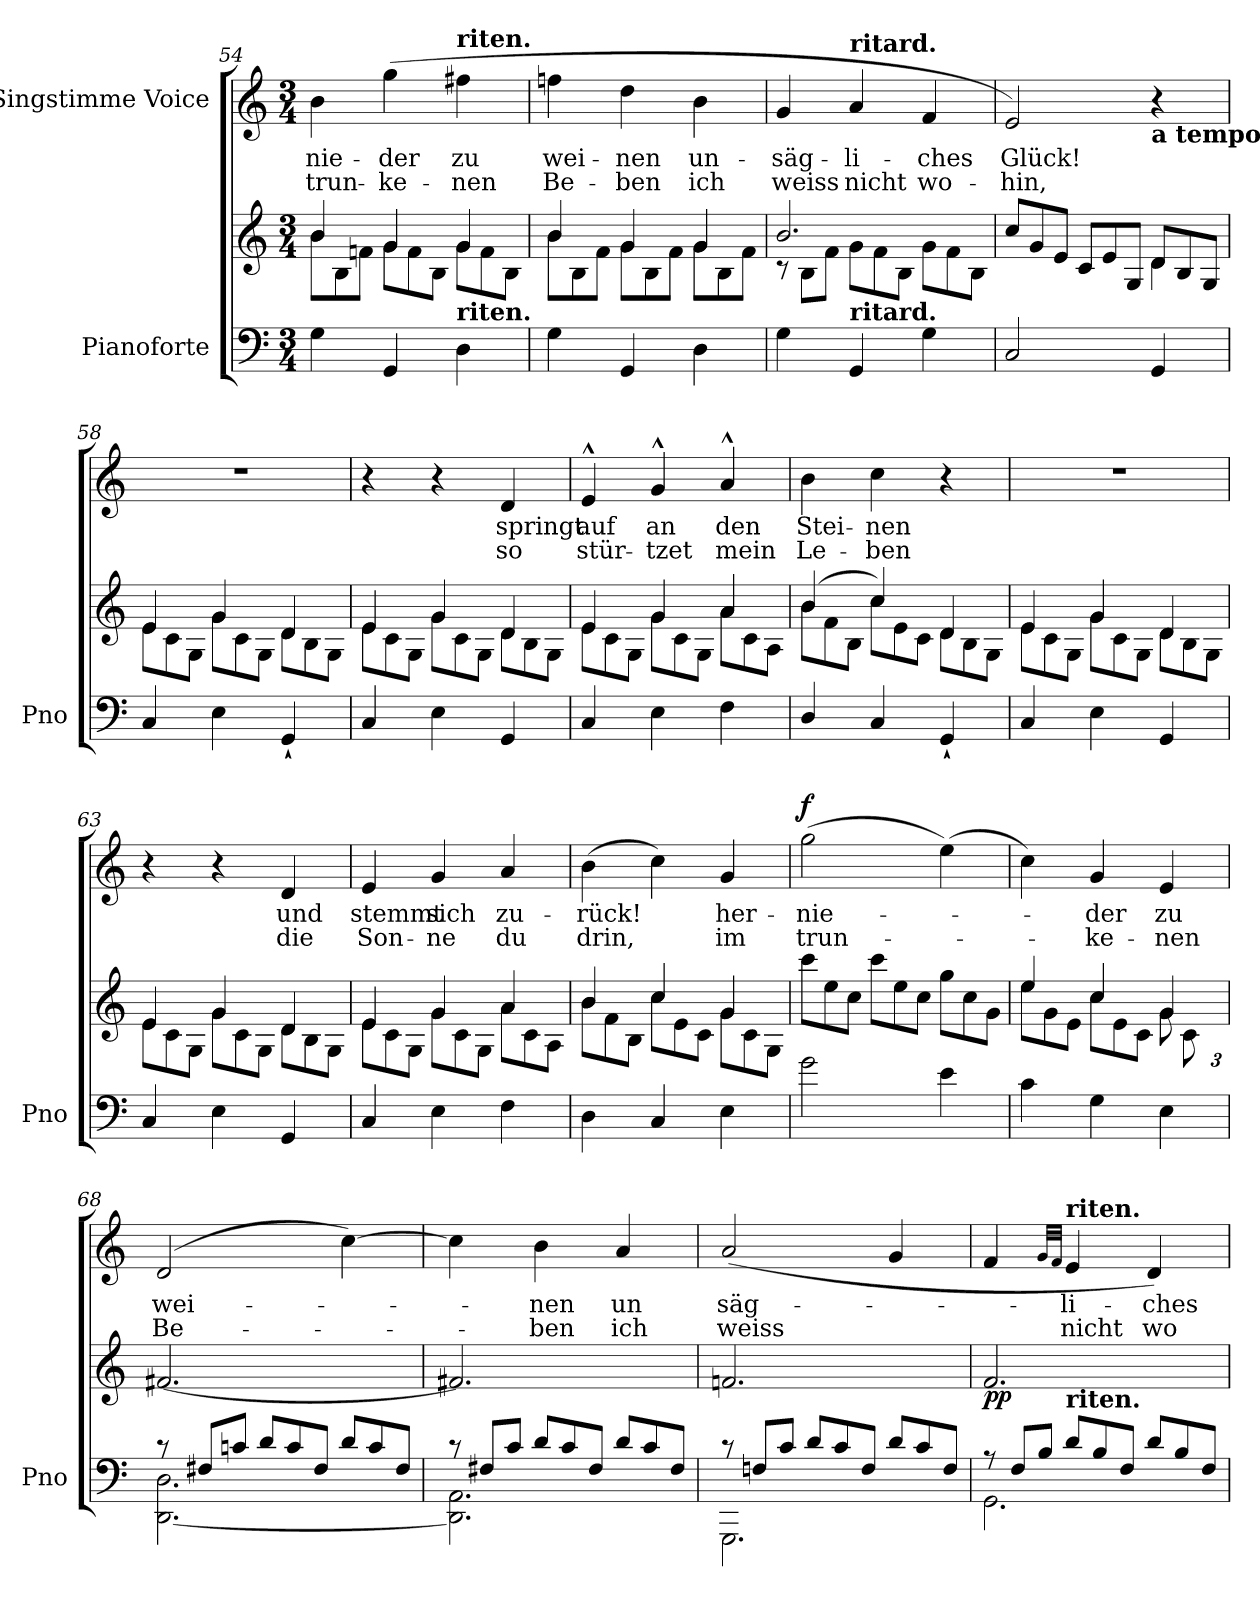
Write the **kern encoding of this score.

**kern	**kern	**dynam	**kern	**text	**text	**dynam
*part2	*part2	*part2	*part1	*part1	*part1	*part1
*staff3	*staff2	*staff2/3	*staff1	*staff1	*staff1	*staff1
*I"Pianoforte	*	*	*I"Singstimme Voice	*	*	*
*I'Pno	*	*	*	*	*	*
*clefF4	*clefG2	*	*clefG2	*	*	*
*k[]	*k[]	*	*k[]	*	*	*
*M3/4	*M3/4	*	*M3/4	*	*	*
=54	=54	=54	=54	=54	=54	=54
*	*^	*	*	*	*	*
*	*	*Xtuplet	*	*	*	*	*
4G\	4b/	12b\L	.	4b\	-nie-	trun-	.
.	.	12B\	.	.	.	.	.
.	.	12fn\J	.	.	.	.	.
4GG/	4g/	12g\L	.	(4gg\	-der	-ke-	.
.	.	12f\	.	.	.	.	.
.	.	12B\J	.	.	.	.	.
!	!	!	!	!LO:TX:a:B:t=riten.	!	!	!
!	!LO:TX:b:B:t=riten.	!	!	!	!	!	!
4D\	4g/	12g\L	.	4ff#X\	zu	-nen	.
.	.	12f\	.	.	.	.	.
.	.	12B\J	.	.	.	.	.
=55	=55	=55	=55	=55	=55	=55	=55
4G\	4b/	12b\L	.	4ffn\	wei-	Be-	.
.	.	12B\	.	.	.	.	.
.	.	12f\J	.	.	.	.	.
4GG/	4g/	12g\L	.	4dd\	-nen	-ben	.
.	.	12B\	.	.	.	.	.
.	.	12f\J	.	.	.	.	.
4D\	4g/	12g\L	.	4b\	un-	ich	.
.	.	12B\	.	.	.	.	.
.	.	12f\J	.	.	.	.	.
=56	=56	=56	=56	=56	=56	=56	=56
4G\	2.b/	12r	.	4g/	-säg-	weiss	.
.	.	12B\L	.	.	.	.	.
.	.	12f\J	.	.	.	.	.
!	!	!	!	!LO:TX:a:B:t=ritard.	!	!	!
!	!	!LO:TX:b:B:t=ritard.	!	!	!	!	!
4GG/	.	12g\L	.	4a/	-li-	nicht	.
.	.	12f\	.	.	.	.	.
.	.	12B\J	.	.	.	.	.
4G\	.	12g\L	.	4f/	-ches	wo-	.
.	.	12f\	.	.	.	.	.
.	.	12B\J	.	.	.	.	.
=57	=57	=57	=57	=57	=57	=57	=57
2C/	12cc/L	2ryy	.	2e/)	Glück!	-hin,	.
.	12g/	.	.	.	.	.	.
.	12e/J	.	.	.	.	.	.
.	12c/L	.	.	.	.	.	.
.	12e/	.	.	.	.	.	.
.	12G/J	.	.	.	.	.	.
!	!	!	!	!LO:TX:b:B:t=a tempo	!	!	!
4GG/	12d/L	4d\	.	4r	.	.	.
.	12B/	.	.	.	.	.	.
.	12G/J	.	.	.	.	.	.
=58	=58	=58	=58	=58	=58	=58	=58
4C/	4e/	12e\L	.	2.r	.	.	.
.	.	12c\	.	.	.	.	.
.	.	12G\J	.	.	.	.	.
4E\	4g/	12g\L	.	.	.	.	.
.	.	12c\	.	.	.	.	.
.	.	12G\J	.	.	.	.	.
4GG`/	4d/	12d\L	.	.	.	.	.
.	.	12B\	.	.	.	.	.
.	.	12G\J	.	.	.	.	.
=59	=59	=59	=59	=59	=59	=59	=59
4C/	4e/	12e\L	.	4r	.	.	.
.	.	12c\	.	.	.	.	.
.	.	12G\J	.	.	.	.	.
4E\	4g/	12g\L	.	4r	.	.	.
.	.	12c\	.	.	.	.	.
.	.	12G\J	.	.	.	.	.
4GG</	4d/	12d\L	.	4d/	springt	so	.
.	.	12B\	.	.	.	.	.
.	.	12G\J	.	.	.	.	.
=60	=60	=60	=60	=60	=60	=60	=60
4C</	4e/	12e\L	.	4e^^/	auf	stür-	.
.	.	12c\	.	.	.	.	.
.	.	12G\J	.	.	.	.	.
4E<\	4g/	12g\L	.	4g^^/	an	-tzet	.
.	.	12c\	.	.	.	.	.
.	.	12G\J	.	.	.	.	.
4F<\	4a/	12a\L	.	4a^^/	den	mein	.
.	.	12c\	.	.	.	.	.
.	.	12A\J	.	.	.	.	.
=61	=61	=61	=61	=61	=61	=61	=61
4D/	(4b/	12b\L	.	4b\	Stei-	Le-	.
.	.	12f\	.	.	.	.	.
.	.	12B\J	.	.	.	.	.
4C/	4cc/)	12cc\L	.	4cc\	-nen	-ben	.
.	.	12e\	.	.	.	.	.
.	.	12c\J	.	.	.	.	.
4GG`/	4d/	12d\L	.	4r	.	.	.
.	.	12B\	.	.	.	.	.
.	.	12G\J	.	.	.	.	.
=62	=62	=62	=62	=62	=62	=62	=62
4C/	4e/	12e\L	.	2.r	.	.	.
.	.	12c\	.	.	.	.	.
.	.	12G\J	.	.	.	.	.
4E\	4g/	12g\L	.	.	.	.	.
.	.	12c\	.	.	.	.	.
.	.	12G\J	.	.	.	.	.
4GG/	4d/	12d\L	.	.	.	.	.
.	.	12B\	.	.	.	.	.
.	.	12G\J	.	.	.	.	.
=63	=63	=63	=63	=63	=63	=63	=63
4C/	4e/	12e\L	.	4r	.	.	.
.	.	12c\	.	.	.	.	.
.	.	12G\J	.	.	.	.	.
4E\	4g/	12g\L	.	4r	.	.	.
.	.	12c\	.	.	.	.	.
.	.	12G\J	.	.	.	.	.
4GG/	4d/	12d\L	.	4d/	und	die	.
.	.	12B\	.	.	.	.	.
.	.	12G\J	.	.	.	.	.
=64	=64	=64	=64	=64	=64	=64	=64
4C/	4e/	12e\L	.	4e/	stemmt	Son-	.
.	.	12c\	.	.	.	.	.
.	.	12G\J	.	.	.	.	.
4E\	4g/	12g\L	.	4g/	sich	-ne	.
.	.	12c\	.	.	.	.	.
.	.	12G\J	.	.	.	.	.
4F\	4a/	12a\L	.	4a/	zu-	du	.
.	.	12c\	.	.	.	.	.
.	.	12A\J	.	.	.	.	.
=65	=65	=65	=65	=65	=65	=65	=65
4D\	4b/	12b\L	.	(4b\	-rück!	drin,	.
.	.	12f\	.	.	.	.	.
.	.	12B\J	.	.	.	.	.
4C/	4cc/	12cc\L	.	4cc\)	.	.	.
.	.	12e\	.	.	.	.	.
.	.	12c\J	.	.	.	.	.
4E\	4g/	12g\L	.	4g/	her-	im	.
.	.	12c\	.	.	.	.	.
.	.	12G\J	.	.	.	.	.
=66	=66	=66	=66	=66	=66	=66	=66
!	!	!	!	!	!	!	!LO:DY:a
*	*v	*v	*	*	*	*	*
2g\	12ccc\L	.	(2gg\	-nie-	trun-	f
.	12ee\	.	.	.	.	.
.	12cc\J	.	.	.	.	.
.	12ccc\L	.	.	.	.	.
.	12ee\	.	.	.	.	.
.	12cc\J	.	.	.	.	.
4e\	12gg\L	.	(4ee\)	.	.	.
.	12cc\	.	.	.	.	.
.	12g\J	.	.	.	.	.
=67	=67	=67	=67	=67	=67	=67
*^	*^	*	*	*	*	*
3%2ryy	4c\	4ee/	12ee\L	.	4cc\)	.	.	.
.	.	.	12g\	.	.	.	.	.
.	.	.	12e\J	.	.	.	.	.
.	4G\	4cc/	12cc\L	.	4g/	-der	-ke-	.
.	.	.	12e\	.	.	.	.	.
.	.	.	12c\J	.	.	.	.	.
.	4E\	4g/	12g\L	.	4e/	zu	-nen	.
.	.	.	12c\	.	.	.	.	.
12G/J	.	.	12ryy	.	.	.	.	.
*	*	*v	*v	*	*	*	*	*
=68	=68	=68	=68	=68	=68	=68	=68
*Xtuplet	*	*	*	*	*	*	*
12r	[2.DD\ 2.D\	[2.f#X/	.	(2d/	wei-	Be-	.
12F#X/L	.	.	.	.	.	.	.
12cn/J	.	.	.	.	.	.	.
12d/L	.	.	.	.	.	.	.
12c/	.	.	.	.	.	.	.
12F#/J	.	.	.	.	.	.	.
12d/L	.	.	.	[4cc\)	.	.	.
12c/	.	.	.	.	.	.	.
12F#/J	.	.	.	.	.	.	.
=69	=69	=69	=69	=69	=69	=69	=69
12r	2.DD\] 2.AA\	2.f#X/]	.	4cc\]	.	.	.
12F#X/L	.	.	.	.	.	.	.
12c/J	.	.	.	.	.	.	.
12d/L	.	.	.	4b\	-nen	-ben	.
12c/	.	.	.	.	.	.	.
12F#/J	.	.	.	.	.	.	.
12d/L	.	.	.	4a/	un	ich	.
12c/	.	.	.	.	.	.	.
12F#/J	.	.	.	.	.	.	.
=70	=70	=70	=70	=70	=70	=70	=70
12r	2.GGG\	2.fn/	.	(2a/	säg-	weiss	.
12Fn/L	.	.	.	.	.	.	.
12c/J	.	.	.	.	.	.	.
12d/L	.	.	.	.	.	.	.
12c/	.	.	.	.	.	.	.
12F/J	.	.	.	.	.	.	.
12d/L	.	.	.	4g/	.	.	.
12c/	.	.	.	.	.	.	.
12F/J	.	.	.	.	.	.	.
=71	=71	=71	=71	=71	=71	=71	=71
!	!	!	!LO:DY:b	!	!	!	!
12r	2.GG\	2.f/	pp	4f/	.	.	.
12F/L	.	.	.	.	.	.	.
12B/J	.	.	.	.	.	.	.
.	.	.	.	32qg/LLL	.	.	.
.	.	.	.	32qf/JJJ	.	.	.
!	!	!	!	!LO:TX:a:B:t=riten.	!	!	!
!LO:TX:a:B:t=riten.	!	!	!	!	!	!	!
12d/L	.	.	.	4e/	-li-	nicht	.
12B/	.	.	.	.	.	.	.
12F/J	.	.	.	.	.	.	.
12d/L	.	.	.	4d/)	-ches	wo-	.
12B/	.	.	.	.	.	.	.
12F/J	.	.	.	.	.	.	.
*v	*v	*	*	*	*	*	*
=	=	=	=	=	=	=
*-	*-	*-	*-	*-	*-	*-
